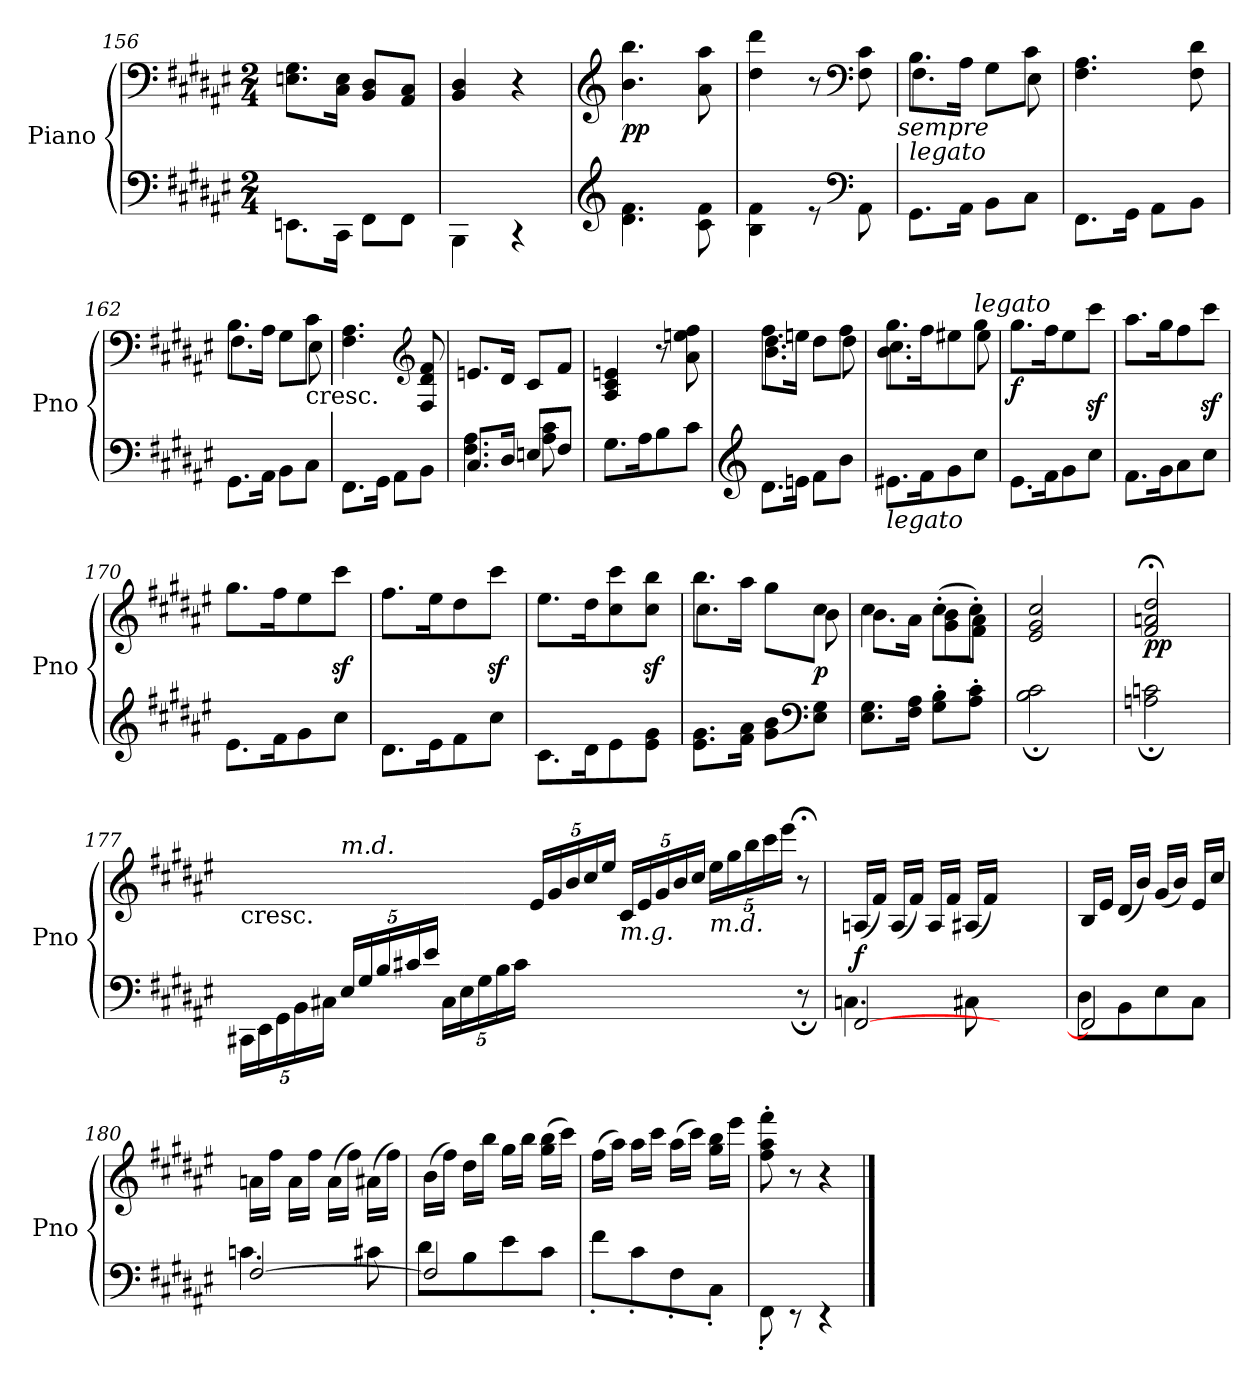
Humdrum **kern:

**kern	**kern	**dynam
*part1	*part1	*part1
*staff2	*staff1	*staff1/2
*I"Piano	*	*
*I'Pno	*	*
*clefF4	*clefF4	*
*k[f#c#g#d#a#e#]	*k[f#c#g#d#a#e#]	*
*F#:	*F#:	*
*M2/4	*M2/4	*
=156	=156	=156
*^	*	*
2ryy	8.EEn\L	8.En\ 8.G#\L	.
.	16CC#\Jk	16C#\ 16E\Jk	.
.	8FF#\L	8BB/ 8D#/L	.
.	8FF#\J	8AA#/ 8C#/J	.
=157	=157	=157	=157
2ryy	4BBB\	4BB/ 4D#/	.
.	4r	4r	.
=158	=158	=158	=158
*clefG2	*	*clefG2	*
!	!	!	!LO:DY:b
2ryy	4.d#\ 4.f#\	4.b\ 4.bb\	pp
.	8c#\ 8f#\	8a#\ 8aa#\	.
=159	=159	=159	=159
2ryy	4B\ 4f#\	4dd#\ 4ddd#\	.
.	8r	8r	.
*clefF4	*	*clefF4	*
.	8AA#\	8F#\ 8c#\	.
!	!	!LO:TX:b:i:t=sempre	!
=160	=160	=160	=160
*	*	*^	*
!	!	!LO:TX:b:i:t=legato	!	!
*v	*v	*	*	*
8.GG#\L	8.B\L	4.F#\	.
16AA#\Jk	16A#\Jk	.	.
8BB\L	8G#\L	.	.
8C#\J	8c#\J	8E#\	.
*	*v	*v	*
!!LO:LB:g=z
=161	=161	=161
*^	*	*
2ryy	8.FF#\L	4.F#\ 4.A#\	.
.	16GG#\Jk	.	.
.	8AA#\L	.	.
.	8BB\J	8F#\ 8d#\	.
*v	*v	*	*
=162	=162	=162
*	*^	*
8.GG#\L	8.B\L	4.F#\	.
16AA#\Jk	16A#\Jk	.	.
8BB\L	8G#\L	.	.
!	!LO:TX:b:t=cresc.	!	!
8C#\J	8c#\J	8E#\	.
*	*v	*v	*
=163	=163	=163
*^	*	*
2ryy	8.FF#\L	4.F#\ 4.A#\	.
.	16GG#\Jk	.	.
.	8AA#\L	.	.
*	*	*clefG2	*
.	8BB\J	8F#/ 8d#/ 8f#/	.
=164	=164	=164	=164
8.C#/L	4.F#\ 4.A#\	8.en/L	.
16D#/Jk	.	16d#/Jk	.
8En/L	.	8c#/L	.
8F#/J	8A#\ 8c#\	8f#/J	.
=165	=165	=165	=165
2ryy	8.G#\L	4A#/ 4c#/ 4en/	.
.	16A#\K	.	.
.	8B\	8r	.
.	8c#\J	8a#\ 8een\ 8ff#\	.
*v	*v	*	*
=166	=166	=166
*clefG2	*	*
*	*^	*
8.d#\L	8.ff#\L	4.b\ 4.dd#\	.
16en\Jk	16een\Jk	.	.
8f#\L	8dd#\L	.	.
8b\J	8ff#\J	8dd#\	.
=167	=167	=167	=167
!LO:TX:b:i:t=legato	!	!	!
8.e#X\L	8.gg#\L	4.b\ 4.cc#\	.
16f#\K	16ff#\K	.	.
8g#\	8ee#X\	.	.
!	!LO:TX:a:i:t=legato	!	!
8cc#\J	8gg#\J	8ee#\	.
!!LO:LB:g=z
=168	=168	=168	=168
*^	*	*	*
!	!	!	!	!LO:DY:b
*	*	*v	*v	*
2ryy	8.e#\L	8.gg#\L	f
.	16f#\K	16ff#\K	.
.	8g#\	8ee#\	.
.	8cc#\J	8ccc#z<\J	.
=169	=169	=169	=169
2ryy	8.f#\L	8.aa#\L	.
.	16g#\K	16gg#\K	.
.	8a#\	8ff#\	.
.	8cc#\J	8ccc#z<\J	.
=170	=170	=170	=170
2ryy	8.e#\L	8.gg#\L	.
.	16f#\K	16ff#\K	.
.	8g#\	8ee#\	.
.	8cc#\J	8ccc#z<\J	.
=171	=171	=171	=171
2ryy	8.d#\L	8.ff#\L	.
.	16e#\K	16ee#\K	.
.	8f#\	8dd#\	.
.	8cc#\J	8ccc#z<\J	.
=172	=172	=172	=172
2ryy	8.c#\L	8.ee#\L	.
.	16d#\K	16dd#\K	.
.	8e#\	8cc#\ 8ccc#\	.
.	8e#\ 8g#\J	8cc#\z< 8bb\z<J	.
*v	*v	*	*
=173	=173	=173
*	*^	*
8.e#\ 8.g#\L	8.bb\L	4.cc#\	.
16f#\ 16a#\Jk	16aa#\Jk	.	.
8g#\ 8b\L	8gg#\L	.	.
*clefF4	*	*	*
!	!	!	!LO:DY:b
8E#\ 8G#\J	8cc#\J	8b\	p
=174	=174	=174	=174
8.E#\ 8.G#\L	4cc#\	8.b\L	.
16F#\ 16A#\Jk	.	16a#\Jk	.
8G#\' 8B\'L	(>8cc#'\L	8g#\ 8b\L	.
8A#\' 8c#\'J	8cc#'\J)	8f#\ 8a#\J	.
*	*v	*v	*
=175	=175	=175
*^	*	*
2ryy	2B\; 2c#\;	2e#/ 2g#/ 2cc#/	.
=176	=176	=176	=176
!	!	!	!LO:DY:b
2ryy	2An\; 2cn\;	2f#/; 2an/; 2dd#/;	pp
!!LO:LB:g=z
=177	=177	=177	=177
*	*Xbrackettup	*	*
!	!	!LO:TX:b:t=cresc.	!
2ryy	20CC#X\LL	4ryy	.
.	20EE#\	.	.
.	20GG#\	.	.
.	20BB\	.	.
.	20C#X\JJ	.	.
!	!	!LO:TX:a:i:t=m.d.	!
.	20E#/LL	4ryy	.
.	20G#/	.	.
.	20B/	.	.
.	20c#X/	.	.
.	20e#/JJ	.	.
2ryy	20C#\LL	4ryy	.
.	20E#\	.	.
.	20G#\	.	.
.	20B\	.	.
.	20c#\JJ	.	.
*	*	*Xbrackettup	*
.	4ryy	20e#/LL	.
.	.	20g#/	.
.	.	20b/	.
.	.	20cc#/	.
.	.	20ee#/JJ	.
!	!	!LO:TX:b:i:t=m.g.	!
2ryy	4ryy	20c#/LL	.
.	.	20e#/	.
.	.	20g#/	.
.	.	20b/	.
.	.	20cc#/JJ	.
!	!	!LO:TX:b:i:t=m.d.	!
.	4ryy	20ee#\LL	.
.	.	20gg#\	.
.	.	20bb\	.
.	.	20ccc#\	.
.	.	20eee#\JJ	.
8ryy	8r;	8r;	.
!!LO:LB:g=z
=178	=178	=178	=178
!	!	!	!LO:DY:b
[2FF#/	4.Cn\	(<16An/LL	f
.	.	16f#/JJ)	.
.	.	(<16A/LL	.
.	.	16f#/JJ)	.
.	.	16A/LL	.
.	.	16f#/JJ	.
.	8C#X\	(<16A#X/LL	.
.	.	16f#/JJ)	.
2ryy	2ryy	2ryy	.
=179	=179	=179	=179
2FF#/]	8D#\L	16B/LL	.
.	.	16e#/JJ	.
.	8BB\	(<16d#/LL	.
.	.	16b/JJ)	.
.	8E#\	(<16g#/LL	.
.	.	16b/JJ)	.
.	8C#\J	16e#/LL	.
.	.	16cc#/JJ	.
=180	=180	=180	=180
[2F#/	4.cn\	16an\LL	.
.	.	16ff#\JJ	.
.	.	16a\LL	.
.	.	16ff#\JJ	.
.	.	(>16a\LL	.
.	.	16ff#\JJ)	.
.	8c#X\	(>16a#X\LL	.
.	.	16ff#\JJ)	.
=181	=181	=181	=181
2F#/]	8d#\L	(>16b\LL	.
.	.	16ff#\JJ)	.
.	8B\	16dd#\LL	.
.	.	16bb\JJ	.
.	8e#\	16gg#\LL	.
.	.	16bb\JJ	.
.	8c#\J	(>16gg#\ 16bb\LL	.
.	.	16ccc#\JJ)	.
=182	=182	=182	=182
2ryy	8f#'\L	(>16ff#\LL	.
.	.	16aa#\JJ)	.
.	8c#'\	16aa#\LL	.
.	.	16ccc#\JJ	.
.	8F#'\	(>16aa#\LL	.
.	.	16ccc#\JJ)	.
.	8C#'\J	16gg#\ 16bb\LL	.
.	.	16eee#\JJ	.
!!LO:LB:g=z
=183	=183	=183	=183
2ryy	8FF#'\	8ff#\' 8aa#\' 8fff#\'	.
.	8r	8r	.
.	4r	4r	.
*v	*v	*	*
==	==	==
*-	*-	*-
